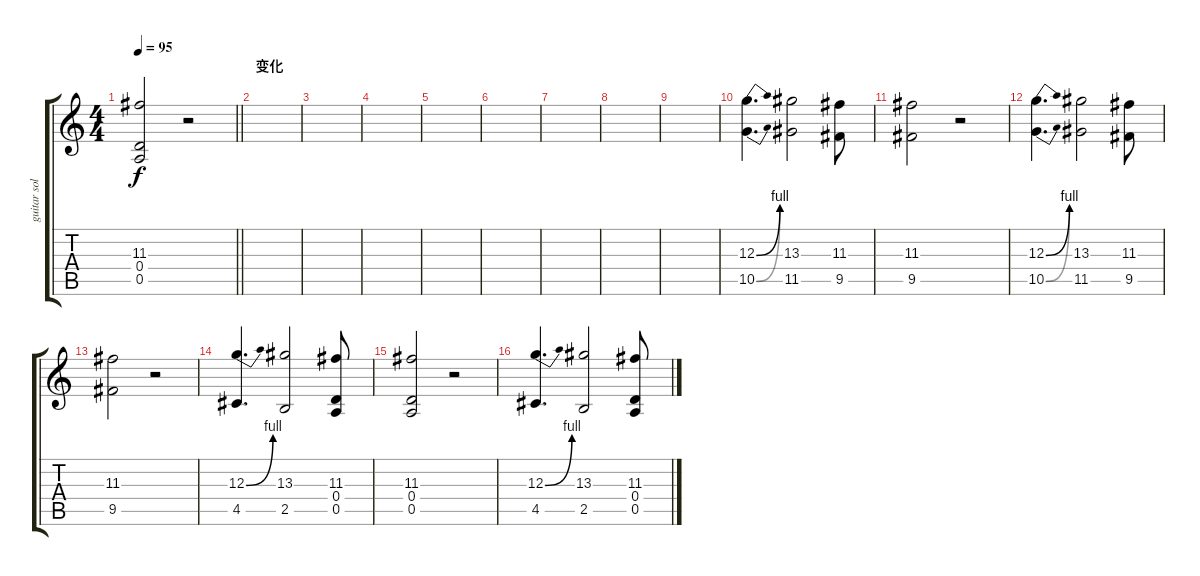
\track ("guitar solo" "guitar sol") {instrument overdrivenguitar}
\staff {score tabs}
\tuning (E4 B3 G3 D3 A2 E2) {hide}
\ts (4 4)
\tempo 95
\clef g2
\barLineRight lightlight
\ks c
(11.3 0.4 0.5).2{dy f} r.2 |
\section ("" "变化")
|
|
|
|
|
|
|
|
(12.3{be (bend 0 0 60 4)} 10.5{be (bend 0 0 60 4)}).4{d} (13.3 11.5).2 (11.3 9.5).8 |
(11.3 9.5).2 r.2 |
(12.3{be (bend 0 0 60 4)} 10.5{be (bend 0 0 60 4)}).4{d} (13.3 11.5).2 (11.3 9.5).8 |
(11.3 9.5).2 r.2 |
(12.3{be (bend 0 0 60 4)} 4.5).4{d} (13.3 2.5).2 (11.3 0.4 0.5).8 |
(11.3 0.4 0.5).2 r.2 |
(12.3{be (bend 0 0 60 4)} 4.5).4{d} (13.3 2.5).2 (11.3 0.4 0.5).8
